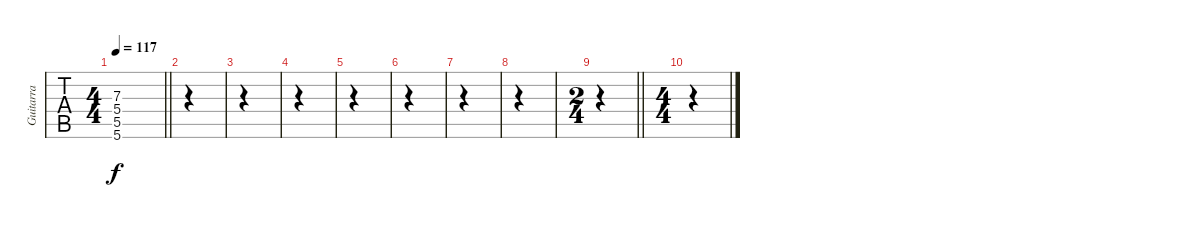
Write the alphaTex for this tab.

\track ("Guitarra" "Guitarra") {instrument distortionguitar}
\staff {tabs}
\tuning (D4 A3 F3 C3 G2 C2) {hide}
\ts (4 4)
\tempo 117
\clef g2
\barLineRight lightlight
\ks c
(7.3{t} 5.4{t} 5.5{t} 5.6{t}).1{dy f} |
|
|
|
|
|
|
|
\ts (2 4)
\barLineRight lightlight
|
\ts (4 4)
